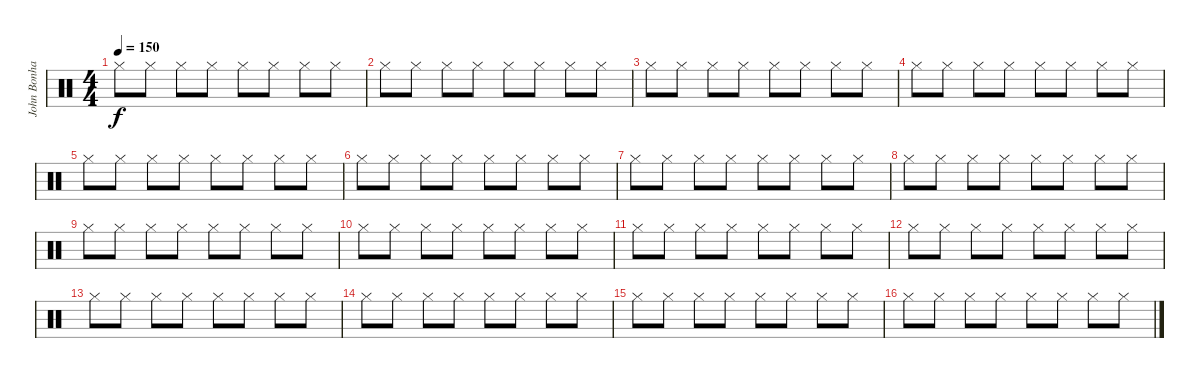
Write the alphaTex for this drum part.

\track ("John Bonham-Charley Cym." "John Bonha") {instrument percussion}
\staff {score}
\articulation defaults
\ts (4 4)
\tempo 150
\clef neutral
\ks c "Hi-Hat (closed)".8{dy f} "Hi-Hat (closed)".8 "Hi-Hat (closed)".8 "Hi-Hat (closed)".8 "Hi-Hat (closed)".8 "Hi-Hat (closed)".8 "Hi-Hat (closed)".8 "Hi-Hat (closed)".8
|
"Hi-Hat (closed)".8 "Hi-Hat (closed)".8 "Hi-Hat (closed)".8 "Hi-Hat (closed)".8 "Hi-Hat (closed)".8 "Hi-Hat (closed)".8 "Hi-Hat (closed)".8 "Hi-Hat (closed)".8 |
"Hi-Hat (closed)".8 "Hi-Hat (closed)".8 "Hi-Hat (closed)".8 "Hi-Hat (closed)".8 "Hi-Hat (closed)".8 "Hi-Hat (closed)".8 "Hi-Hat (closed)".8 "Hi-Hat (closed)".8 |
"Hi-Hat (closed)".8 "Hi-Hat (closed)".8 "Hi-Hat (closed)".8 "Hi-Hat (closed)".8 "Hi-Hat (closed)".8 "Hi-Hat (closed)".8 "Hi-Hat (closed)".8 "Hi-Hat (closed)".8 |
"Hi-Hat (closed)".8 "Hi-Hat (closed)".8 "Hi-Hat (closed)".8 "Hi-Hat (closed)".8 "Hi-Hat (closed)".8 "Hi-Hat (closed)".8 "Hi-Hat (closed)".8 "Hi-Hat (closed)".8 |
"Hi-Hat (closed)".8 "Hi-Hat (closed)".8 "Hi-Hat (closed)".8 "Hi-Hat (closed)".8 "Hi-Hat (closed)".8 "Hi-Hat (closed)".8 "Hi-Hat (closed)".8 "Hi-Hat (closed)".8 |
"Hi-Hat (closed)".8 "Hi-Hat (closed)".8 "Hi-Hat (closed)".8 "Hi-Hat (closed)".8 "Hi-Hat (closed)".8 "Hi-Hat (closed)".8 "Hi-Hat (closed)".8 "Hi-Hat (closed)".8 |
"Hi-Hat (closed)".8 "Hi-Hat (closed)".8 "Hi-Hat (closed)".8 "Hi-Hat (closed)".8 "Hi-Hat (closed)".8 "Hi-Hat (closed)".8 "Hi-Hat (closed)".8 "Hi-Hat (closed)".8 |
"Hi-Hat (closed)".8 "Hi-Hat (closed)".8 "Hi-Hat (closed)".8 "Hi-Hat (closed)".8 "Hi-Hat (closed)".8 "Hi-Hat (closed)".8 "Hi-Hat (closed)".8 "Hi-Hat (closed)".8 |
"Hi-Hat (closed)".8 "Hi-Hat (closed)".8 "Hi-Hat (closed)".8 "Hi-Hat (closed)".8 "Hi-Hat (closed)".8 "Hi-Hat (closed)".8 "Hi-Hat (closed)".8 "Hi-Hat (closed)".8 |
"Hi-Hat (closed)".8 "Hi-Hat (closed)".8 "Hi-Hat (closed)".8 "Hi-Hat (closed)".8 "Hi-Hat (closed)".8 "Hi-Hat (closed)".8 "Hi-Hat (closed)".8 "Hi-Hat (closed)".8 |
"Hi-Hat (closed)".8 "Hi-Hat (closed)".8 "Hi-Hat (closed)".8 "Hi-Hat (closed)".8 "Hi-Hat (closed)".8 "Hi-Hat (closed)".8 "Hi-Hat (closed)".8 "Hi-Hat (closed)".8 |
"Hi-Hat (closed)".8 "Hi-Hat (closed)".8 "Hi-Hat (closed)".8 "Hi-Hat (closed)".8 "Hi-Hat (closed)".8 "Hi-Hat (closed)".8 "Hi-Hat (closed)".8 "Hi-Hat (closed)".8 |
"Hi-Hat (closed)".8 "Hi-Hat (closed)".8 "Hi-Hat (closed)".8 "Hi-Hat (closed)".8 "Hi-Hat (closed)".8 "Hi-Hat (closed)".8 "Hi-Hat (closed)".8 "Hi-Hat (closed)".8 |
"Hi-Hat (closed)".8 "Hi-Hat (closed)".8 "Hi-Hat (closed)".8 "Hi-Hat (closed)".8 "Hi-Hat (closed)".8 "Hi-Hat (closed)".8 "Hi-Hat (closed)".8 "Hi-Hat (closed)".8 |
"Hi-Hat (closed)".8 "Hi-Hat (closed)".8 "Hi-Hat (closed)".8 "Hi-Hat (closed)".8 "Hi-Hat (closed)".8 "Hi-Hat (closed)".8 "Hi-Hat (closed)".8 "Hi-Hat (closed)".8
